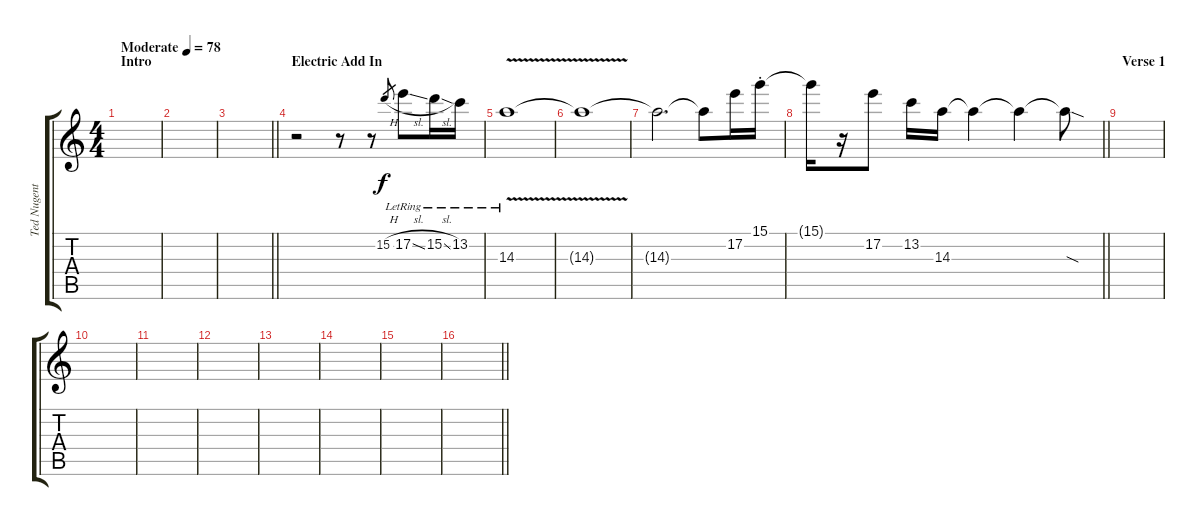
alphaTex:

\track ("Ted Nugent" "Ted Nugent") {instrument overdrivenguitar}
\staff {score tabs}
\tuning (E4 B3 G3 D3 A2 E2) {hide}
\ts (4 4)
\section ("" "Intro")
\tempo (78 "Moderate")
\clef g2
\ks c
|
|
\barLineRight lightlight
|
\section ("" "Electric Add In")
r.2 r.8 r.8 15.2{h}.8{gr} 17.2{sl lr}.8 15.2{sl lr}.16 13.2{lr}.16 |
14.3{v lr}.1 |
14.3{t}.1 |
14.3{t}.2{d} 14.3{t}.8 17.2.16 15.1{st}.16 |
\barLineRight lightlight
15.1{t}.16 r.16 17.2.8 13.2.16 14.3.16 14.3{t}.4 14.3{t}.4 14.3{sod t}.8 |
\section ("" "Verse 1")
|
|
|
|
|
|
|
\barLineRight lightlight
